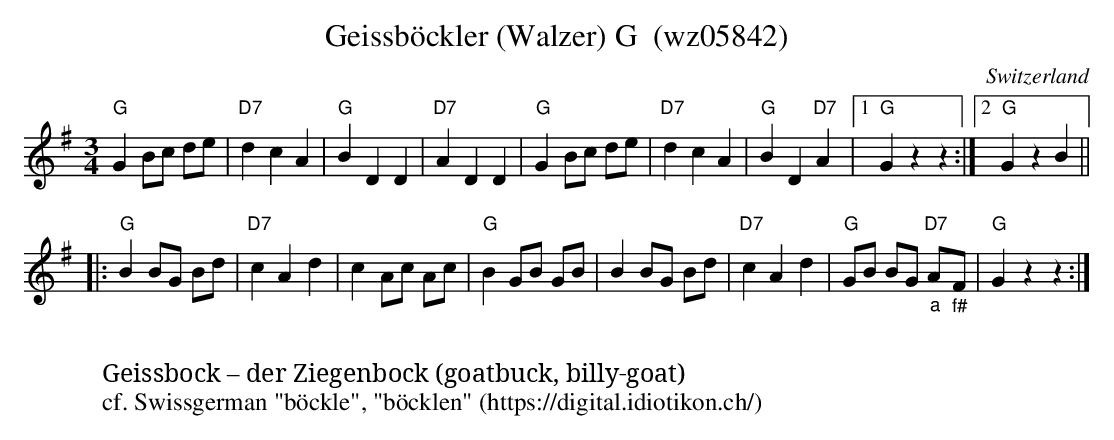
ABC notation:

X:1
T: Geissböckler (Walzer) G  (wz05842)
O:Switzerland
M:3/4
L:1/8
K:G major
"G"G2 Bc de | "D7"d2c2A2 | "G"B2D2D2 | "D7"A2D2D2 | "G"G2 Bc de | "D7"d2c2A2 | "G"B2D2"D7"A2 |1 "G"G2z2z2 :|2 "G"G2z2B2 ||
|: "G"B2 BG Bd |  "D7"c2A2d2 | c2Ac Ac | "G"B2 GB GB | B2 BG Bd | "D7"c2A2d2 | "G"GB BG "D7""_a"A"_f#"F | "G"G2z2z2 :|
W:
W:Geissbock – der Ziegenbock (goatbuck, billy-goat)
W: cf. Swissgerman "böckle", "böcklen" (https://digital.idiotikon.ch/)
